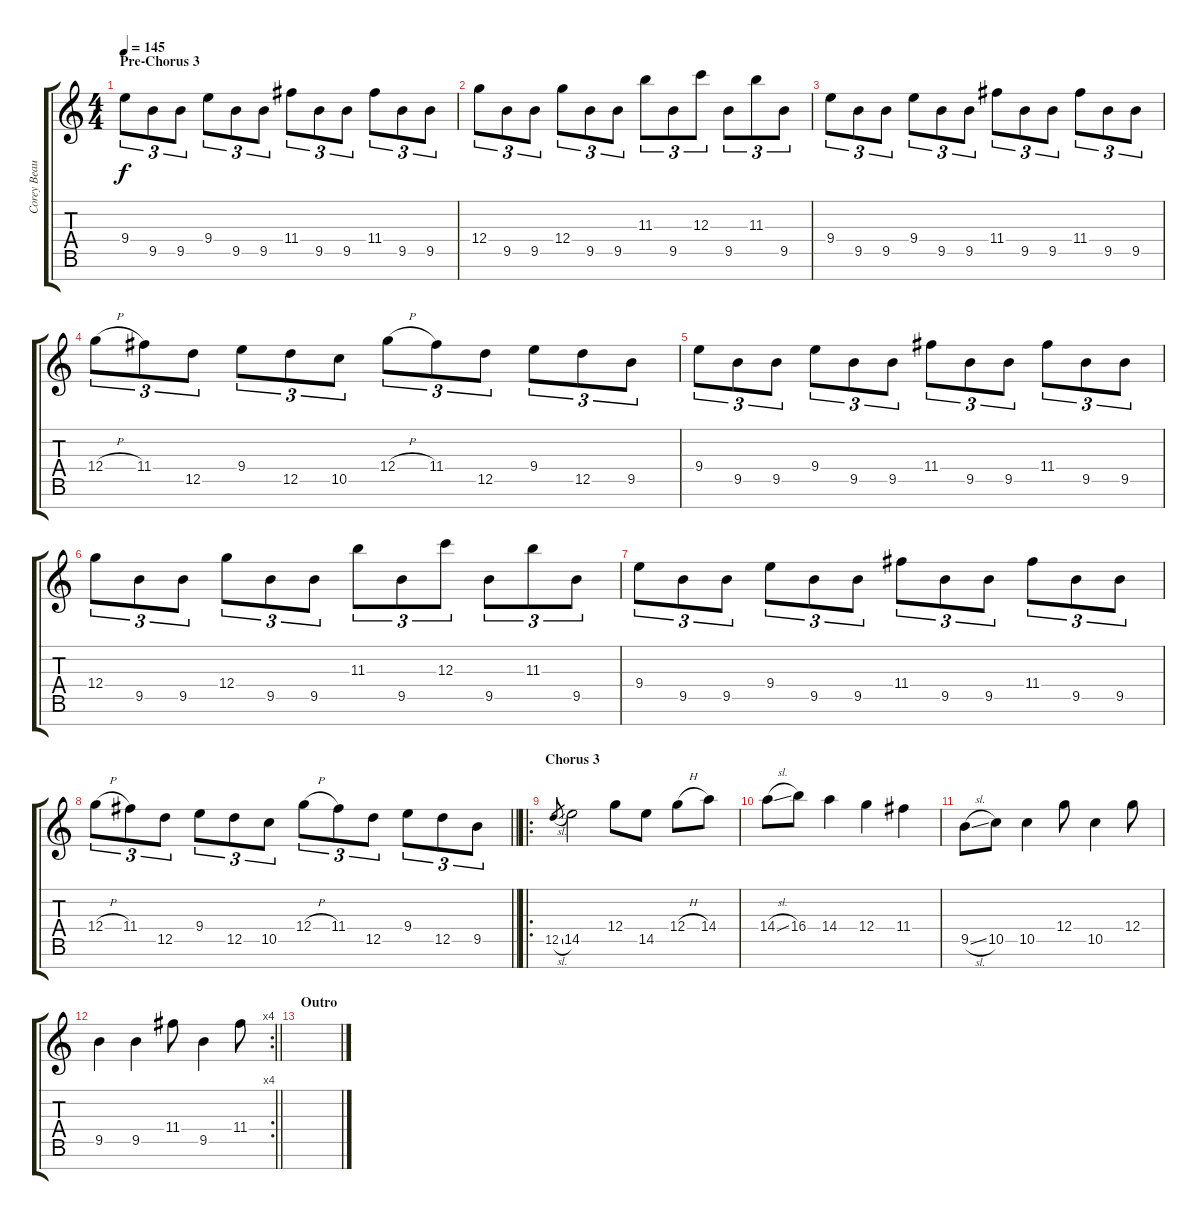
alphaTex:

\track ("Corey Beaulieu" "Corey Beau") {instrument distortionguitar}
\staff {score tabs}
\tuning (A4 E4 C4 G3 D3 A2 E2) {hide}
\ts (4 4)
\section ("" "Pre-Chorus 3")
\tempo 145
\clef g2
\ks c
9.4.8{tu (3 2) dy f} 9.5.8{tu (3 2)} 9.5.8{tu (3 2)} 9.4.8{tu (3 2)} 9.5.8{tu (3 2)} 9.5.8{tu (3 2)} 11.4.8{tu (3 2)} 9.5.8{tu (3 2)} 9.5.8{tu (3 2)} 11.4.8{tu (3 2)} 9.5.8{tu (3 2)} 9.5.8{tu (3 2)} |
12.4.8{tu (3 2)} 9.5.8{tu (3 2)} 9.5.8{tu (3 2)} 12.4.8{tu (3 2)} 9.5.8{tu (3 2)} 9.5.8{tu (3 2)} 11.3.8{tu (3 2)} 9.5.8{tu (3 2)} 12.3.8{tu (3 2)} 9.5.8{tu (3 2)} 11.3.8{tu (3 2)} 9.5.8{tu (3 2)} |
9.4.8{tu (3 2)} 9.5.8{tu (3 2)} 9.5.8{tu (3 2)} 9.4.8{tu (3 2)} 9.5.8{tu (3 2)} 9.5.8{tu (3 2)} 11.4.8{tu (3 2)} 9.5.8{tu (3 2)} 9.5.8{tu (3 2)} 11.4.8{tu (3 2)} 9.5.8{tu (3 2)} 9.5.8{tu (3 2)} |
12.4{h}.8{tu (3 2)} 11.4.8{tu (3 2)} 12.5.8{tu (3 2)} 9.4.8{tu (3 2)} 12.5.8{tu (3 2)} 10.5.8{tu (3 2)} 12.4{h}.8{tu (3 2)} 11.4.8{tu (3 2)} 12.5.8{tu (3 2)} 9.4.8{tu (3 2)} 12.5.8{tu (3 2)} 9.5.8{tu (3 2)} |
9.4.8{tu (3 2)} 9.5.8{tu (3 2)} 9.5.8{tu (3 2)} 9.4.8{tu (3 2)} 9.5.8{tu (3 2)} 9.5.8{tu (3 2)} 11.4.8{tu (3 2)} 9.5.8{tu (3 2)} 9.5.8{tu (3 2)} 11.4.8{tu (3 2)} 9.5.8{tu (3 2)} 9.5.8{tu (3 2)} |
12.4.8{tu (3 2)} 9.5.8{tu (3 2)} 9.5.8{tu (3 2)} 12.4.8{tu (3 2)} 9.5.8{tu (3 2)} 9.5.8{tu (3 2)} 11.3.8{tu (3 2)} 9.5.8{tu (3 2)} 12.3.8{tu (3 2)} 9.5.8{tu (3 2)} 11.3.8{tu (3 2)} 9.5.8{tu (3 2)} |
9.4.8{tu (3 2)} 9.5.8{tu (3 2)} 9.5.8{tu (3 2)} 9.4.8{tu (3 2)} 9.5.8{tu (3 2)} 9.5.8{tu (3 2)} 11.4.8{tu (3 2)} 9.5.8{tu (3 2)} 9.5.8{tu (3 2)} 11.4.8{tu (3 2)} 9.5.8{tu (3 2)} 9.5.8{tu (3 2)} |
\barLineRight lightlight
12.4{h}.8{tu (3 2)} 11.4.8{tu (3 2)} 12.5.8{tu (3 2)} 9.4.8{tu (3 2)} 12.5.8{tu (3 2)} 10.5.8{tu (3 2)} 12.4{h}.8{tu (3 2)} 11.4.8{tu (3 2)} 12.5.8{tu (3 2)} 9.4.8{tu (3 2)} 12.5.8{tu (3 2)} 9.5.8{tu (3 2)} |
\ro
\section ("" "Chorus 3")
12.5{sl}.8{gr} 14.5.2 12.4.8 14.5.8 12.4{h}.8 14.4.8 |
14.4{sl}.8 16.4.8 14.4.4 12.4.4 11.4.4 |
9.5{sl}.8 10.5.8 10.5.4 12.4.8 10.5.4 12.4.8 |
\rc 4
\barLineRight lightlight
9.5.4 9.5.4 11.4.8 9.5.4 11.4.8 |
\section ("" "Outro")
